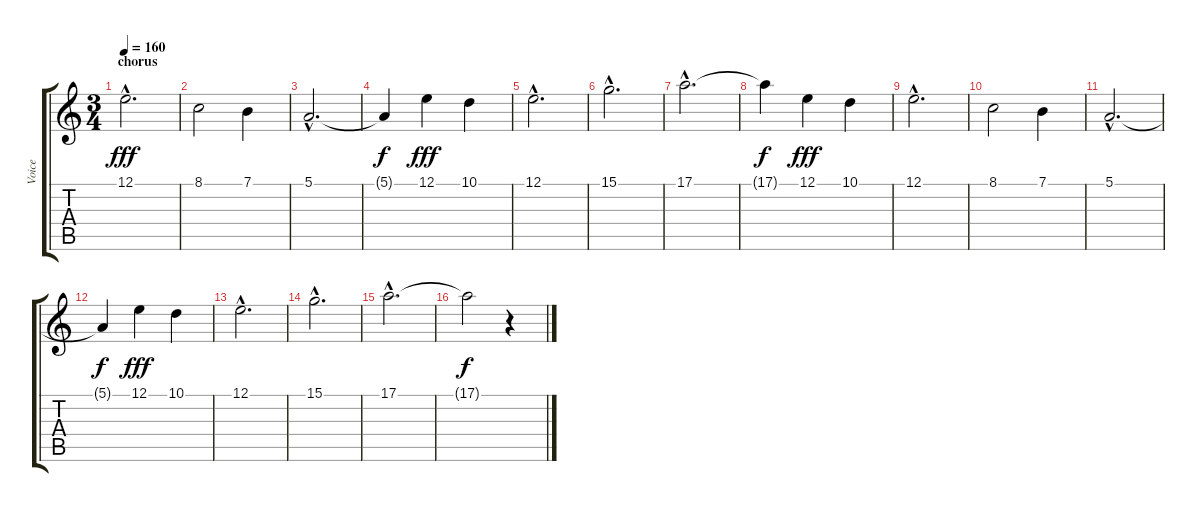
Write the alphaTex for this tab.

\track ("Voice" "Voice") {instrument choiraahs}
\staff {score tabs}
\tuning (E4 B3 G3 D3 A2 E2) {hide}
\ts (3 4)
\section ("" "chorus")
\tempo 160
\clef g2
\ks c
12.1{hac}.2{d dy fff} |
8.1.2 7.1.4 |
5.1{hac}.2{d} |
5.1{t}.4{dy f} 12.1.4{dy fff} 10.1.4 |
12.1{hac}.2{d} |
15.1{hac}.2{d} |
17.1{hac}.2{d} |
17.1{t}.4{dy f} 12.1.4{dy fff} 10.1.4 |
12.1{hac}.2{d} |
8.1.2 7.1.4 |
5.1{hac}.2{d} |
5.1{t}.4{dy f} 12.1.4{dy fff} 10.1.4 |
12.1{hac}.2{d} |
15.1{hac}.2{d} |
17.1{hac}.2{d} |
17.1{t}.2{dy f} r.4
